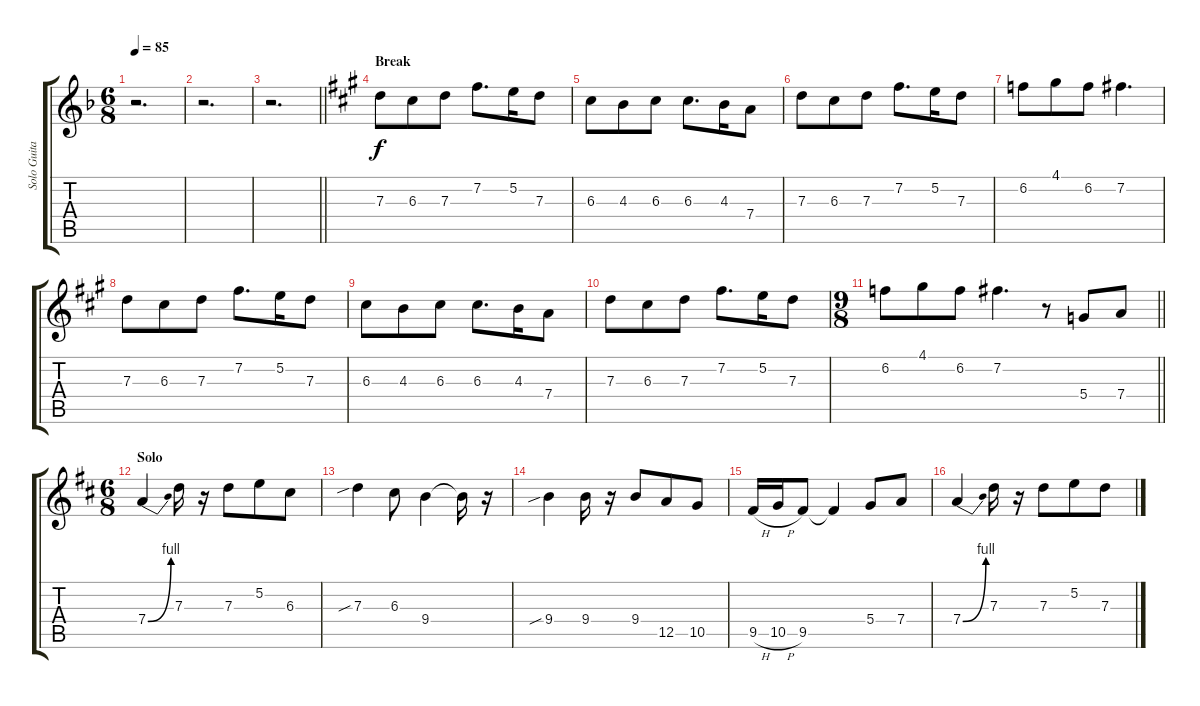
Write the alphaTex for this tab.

\track ("Solo Guitar I (Luca Turilli)" "Solo Guita") {instrument distortionguitar}
\staff {score tabs}
\tuning (E4 B3 G3 D3 A2 E2) {hide}
\ts (6 8)
\tempo 85
\clef g2
\ks dminor
r.2{d dy f} |
r.2{d} |
\barLineRight lightlight
r.2{d} |
\section ("" "Break")
\ks f#minor
7.3.8 6.3.8 7.3.8 7.2.8{d} 5.2.16 7.3.8 |
6.3.8 4.3.8 6.3.8 6.3.8{d} 4.3.16 7.4.8 |
7.3.8 6.3.8 7.3.8 7.2.8{d} 5.2.16 7.3.8 |
6.2.8 4.1.8 6.2.8 7.2.4{d} |
7.3.8 6.3.8 7.3.8 7.2.8{d} 5.2.16 7.3.8 |
6.3.8 4.3.8 6.3.8 6.3.8{d} 4.3.16 7.4.8 |
7.3.8 6.3.8 7.3.8 7.2.8{d} 5.2.16 7.3.8 |
\ts (9 8)
\barLineRight lightlight
6.2.8 4.1.8 6.2.8 7.2.4{d} r.8 5.4.8 7.4.8 |
\ts (6 8)
\section ("" "Solo")
\ks bminor
7.4{be (bend 0 0 60 4)}.4 7.3.16 r.16 7.3.8 5.2.8 6.3.8 |
7.3{sib}.4 6.3.8 9.4.4 9.4{t}.16 r.16 |
9.4{sib}.4 9.4.16 r.16 9.4.8 12.5.8 10.5.8 |
9.5{h}.16 10.5{h}.16 9.5.8 9.5{t}.4 5.4.8 7.4.8 |
7.4{be (bend 0 0 60 4)}.4 7.3.16 r.16 7.3.8 5.2.8 7.3.8
